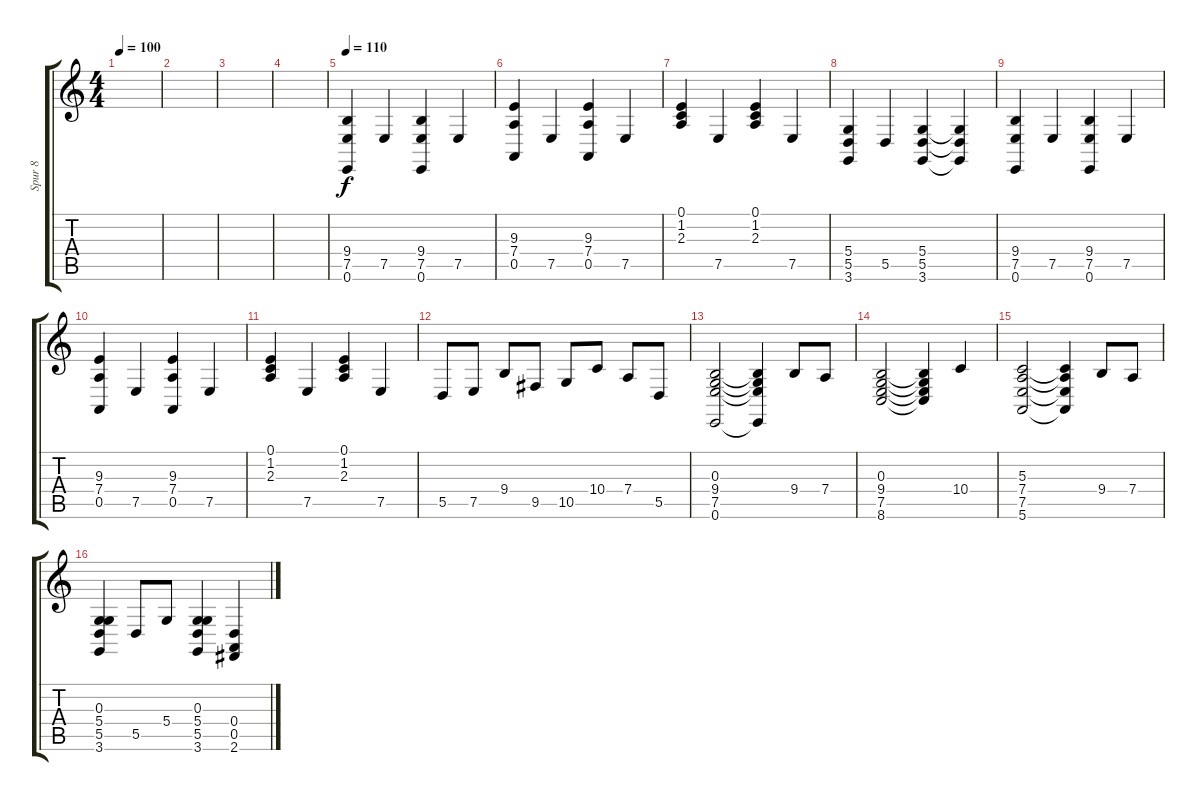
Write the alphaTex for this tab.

\track ("Spur 8" "Spur 8") {instrument acousticgrandpiano}
\staff {score tabs}
\tuning (E4 B3 G3 D3 A2 E2) {hide}
\ts (4 4)
\tempo 100
\clef g2
\ks c
|
|
|
|
\tempo 110
(9.4 7.5 0.6).4 7.5.4 (9.4 7.5 0.6).4 7.5.4 |
(9.3 7.4 0.5).4 7.5.4 (9.3 7.4 0.5).4 7.5.4 |
(0.1 1.2 2.3).4 7.5.4 (0.1 1.2 2.3).4 7.5.4 |
(5.4 5.5 3.6).4 5.5.4 (5.4 5.5 3.6).4 (5.4{t} 5.5{t} 3.6{t}).4 |
(9.4 7.5 0.6).4 7.5.4 (9.4 7.5 0.6).4 7.5.4 |
(9.3 7.4 0.5).4 7.5.4 (9.3 7.4 0.5).4 7.5.4 |
(0.1 1.2 2.3).4 7.5.4 (0.1 1.2 2.3).4 7.5.4 |
5.5.8 7.5.8 9.4.8 9.5.8 10.5.8 10.4.8 7.4.8 5.5.8 |
(0.3 9.4 7.5 0.6).2 (0.3{t} 9.4{t} 7.5{t} 0.6{t}).4 9.4.8 7.4.8 |
(0.3 9.4 7.5 8.6).2 (0.3{t} 9.4{t} 7.5{t} 8.6{t}).4 10.4.4 |
(5.3 7.4 7.5 5.6).2 (5.3{t} 7.4{t} 7.5{t} 5.6{t}).4 9.4.8 7.4.8 |
(0.3 5.4 5.5 3.6).4 5.5.8 5.4.8 (0.3 5.4 5.5 3.6).4 (0.4 0.5 2.6).4
